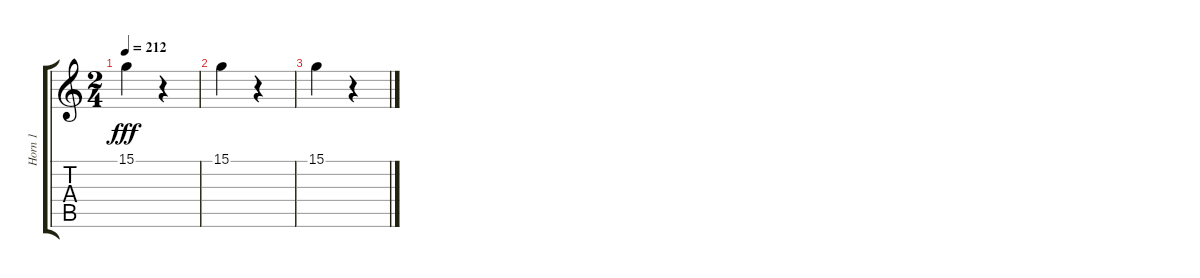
\track ("Horn 1" "Horn 1") {instrument frenchhorn}
\staff {score tabs}
\tuning (E4 B3 G3 D3 A2 E2) {hide}
\ts (2 4)
\tempo 212
\clef g2
\ks c
15.1.4{dy fff} r.4 |
15.1.4 r.4 |
15.1.4 r.4
